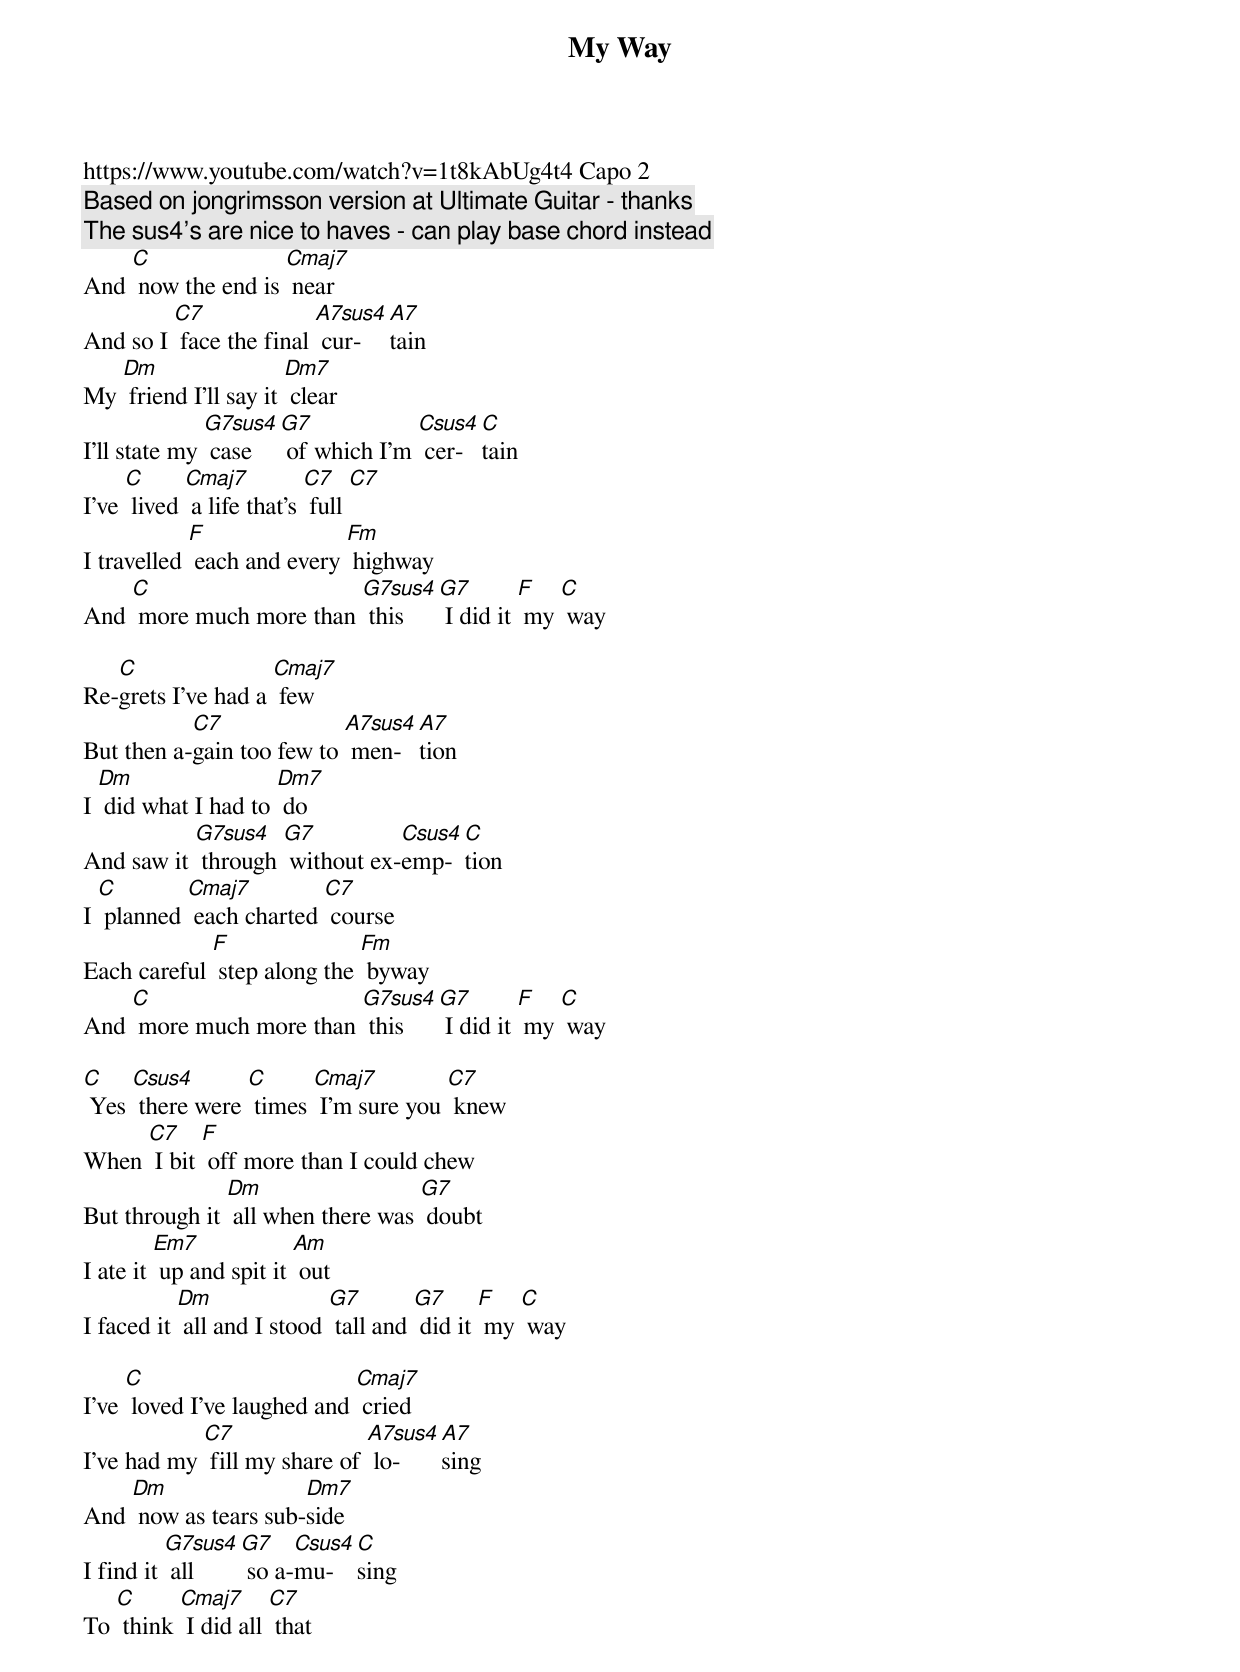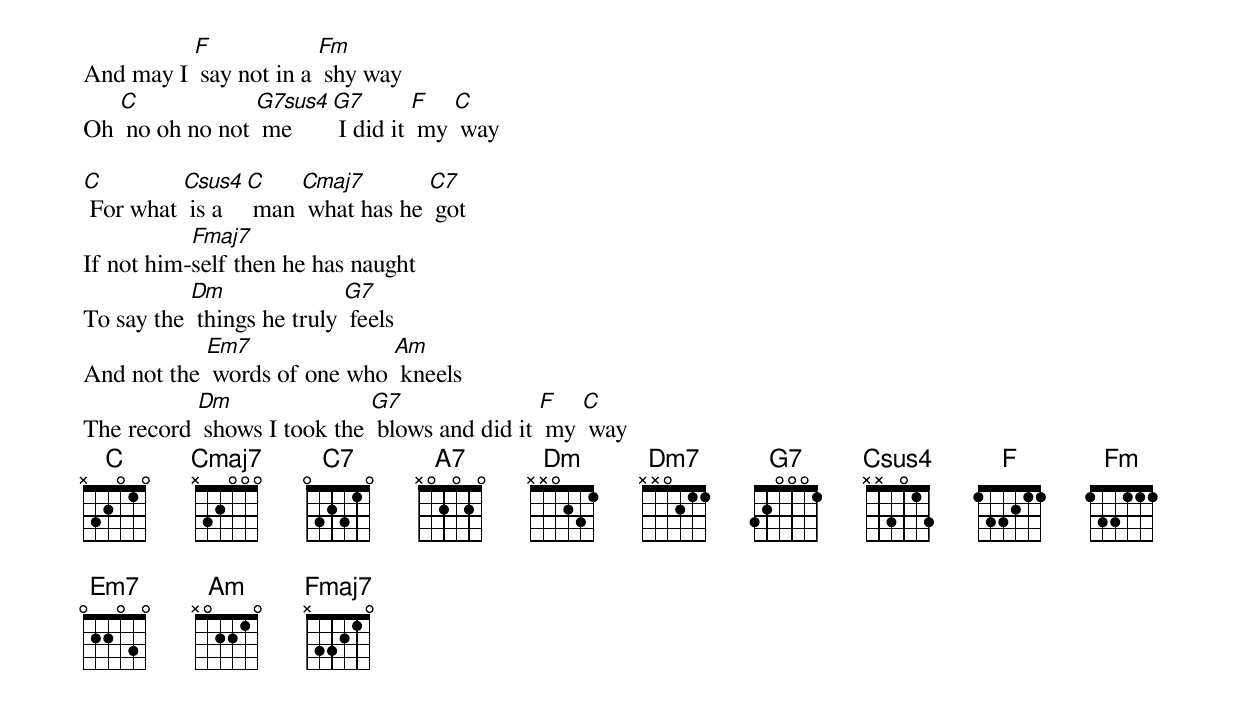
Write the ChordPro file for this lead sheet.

{t:My Way}
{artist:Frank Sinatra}
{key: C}
https://www.youtube.com/watch?v=1t8kAbUg4t4 Capo 2
{c: Based on jongrimsson version at Ultimate Guitar - thanks }
{c: The sus4's are nice to haves - can play base chord instead}
And [C] now the end is [Cmaj7] near
And so I [C7] face the final [A7sus4] cur-[A7]tain
My [Dm] friend I'll say it [Dm7] clear
I'll state my [G7sus4] case [G7] of which I'm [Csus4] cer-[C]tain
I've [C] lived [Cmaj7] a life that's [C7] full [C7]
I travelled [F] each and every [Fm] highway
And [C] more much more than [G7sus4] this [G7] I did it [F] my [C] way

Re-[C]grets I've had a [Cmaj7] few
But then a-[C7]gain too few to [A7sus4] men-[A7]tion
I [Dm] did what I had to [Dm7] do
And saw it [G7sus4] through [G7] without ex-[Csus4]emp-[C]tion
I [C] planned [Cmaj7] each charted [C7] course
Each careful [F] step along the [Fm] byway
And [C] more much more than [G7sus4] this [G7] I did it [F] my [C] way

[C] Yes [Csus4] there were [C] times [Cmaj7] I'm sure you [C7] knew
When [C7] I bit [F] off more than I could chew
But through it [Dm] all when there was [G7] doubt
I ate it [Em7] up and spit it [Am] out
I faced it [Dm] all and I stood [G7] tall and [G7] did it [F] my [C] way

I've [C] loved I've laughed and [Cmaj7] cried
I've had my [C7] fill my share of [A7sus4] lo-[A7]sing
And [Dm] now as tears sub-[Dm7]side
I find it [G7sus4] all [G7] so a-[Csus4]mu-[C]sing
To [C] think [Cmaj7] I did all [C7] that
And may I [F] say not in a [Fm] shy way
Oh [C] no oh no not [G7sus4] me [G7] I did it [F] my [C] way

[C] For what [Csus4] is a [C] man [Cmaj7] what has he [C7] got
If not him-[Fmaj7]self then he has naught
To say the [Dm] things he truly [G7] feels
And not the [Em7] words of one who [Am] kneels
The record [Dm] shows I took the [G7] blows and did it [F] my [C] way
